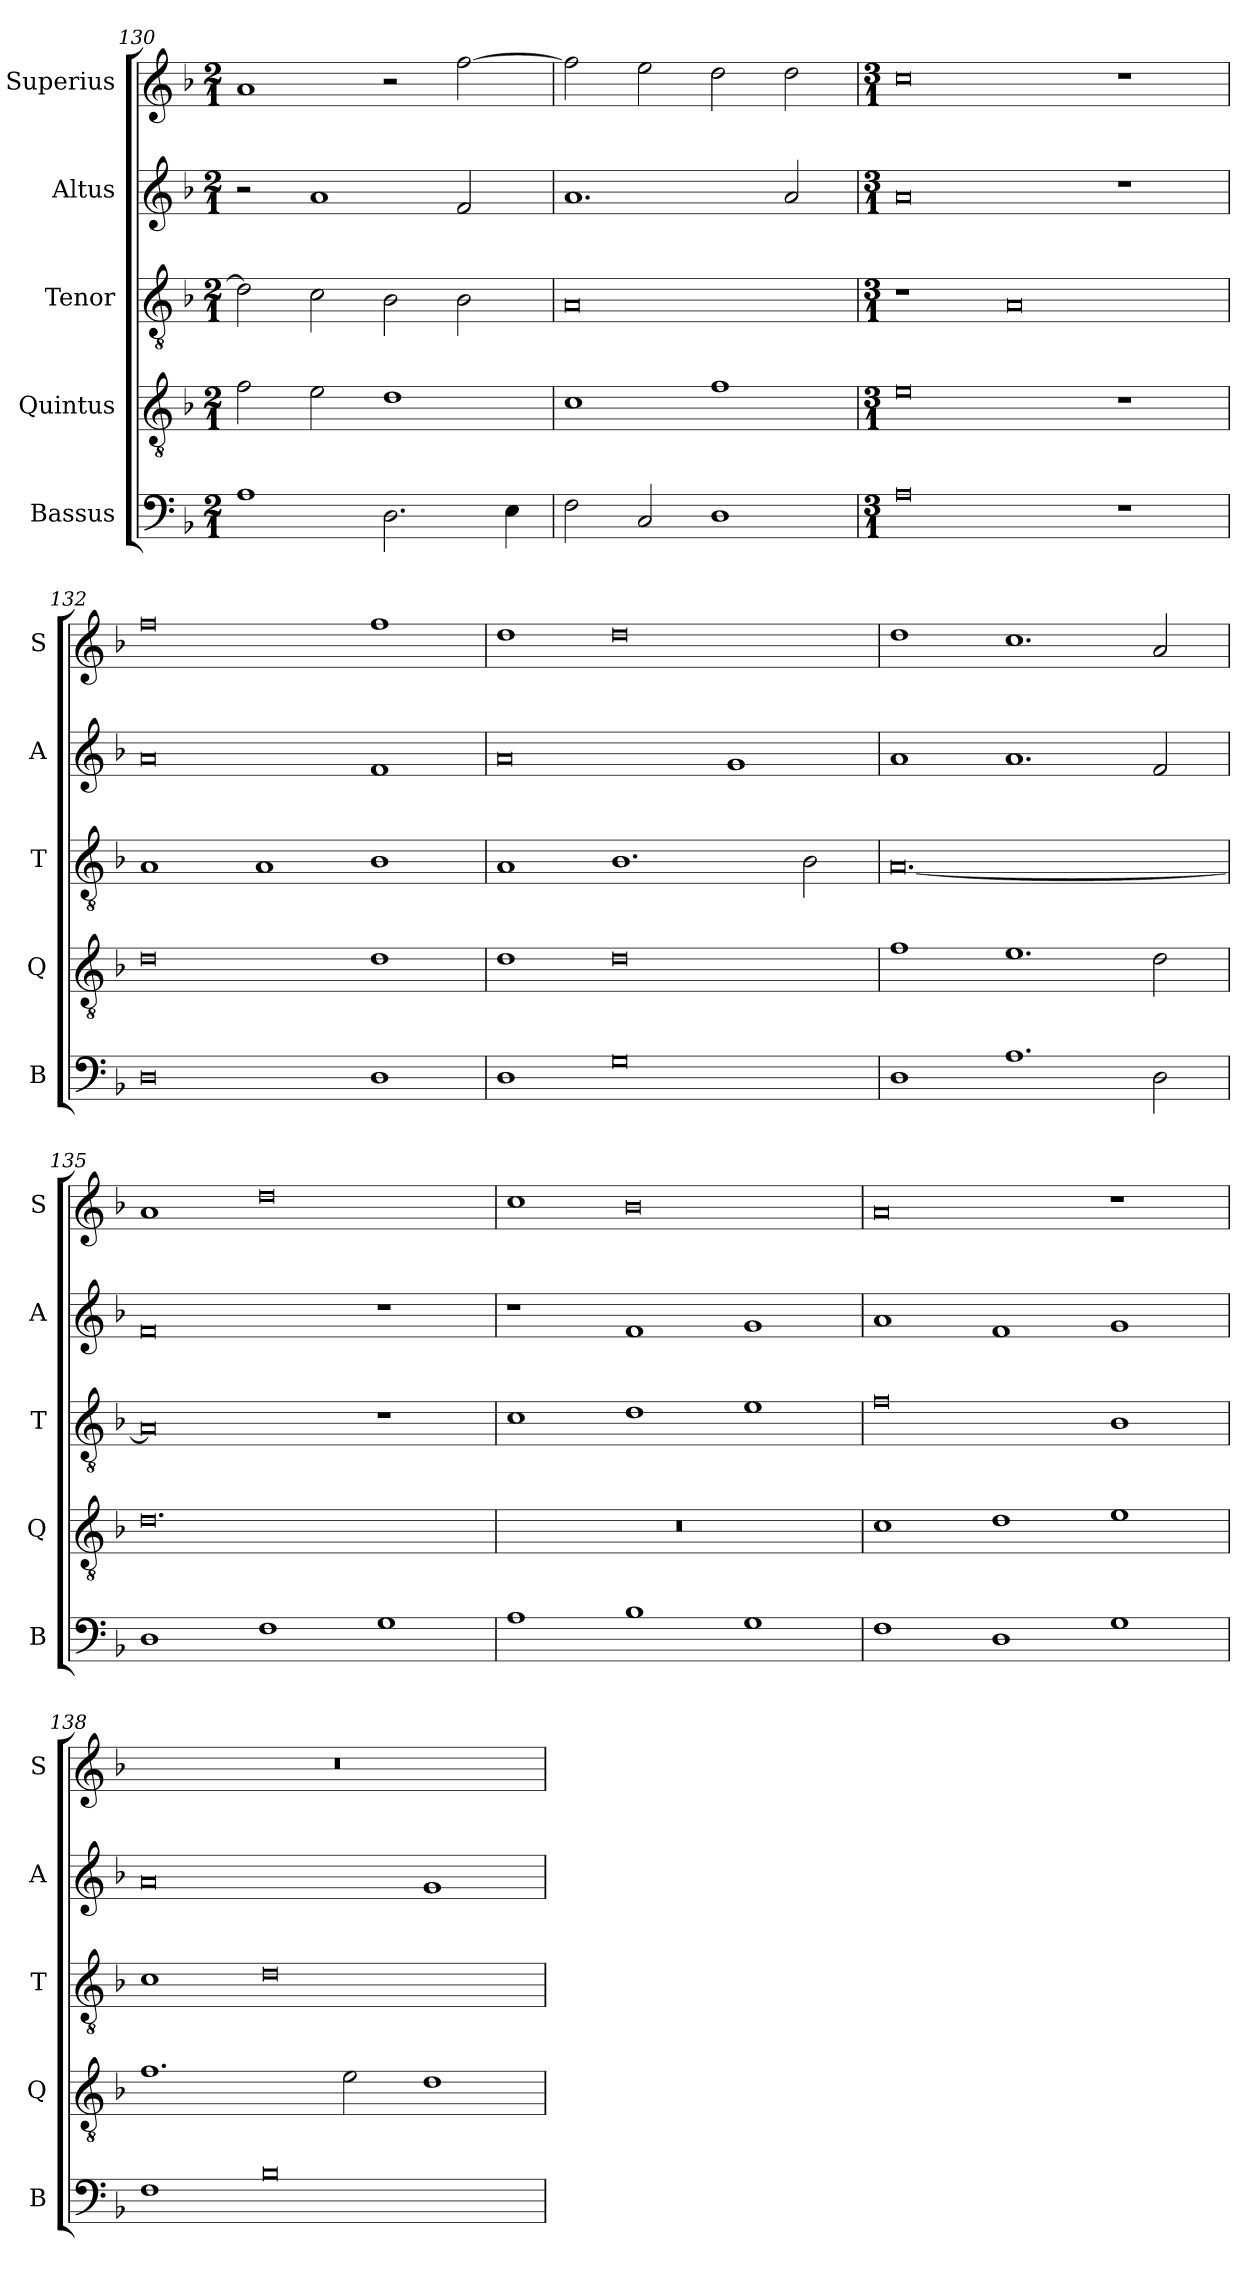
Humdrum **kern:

**kern	**kern	**kern	**kern	**kern
*part5	*part4	*part3	*part2	*part1
*staff5	*staff4	*staff3	*staff2	*staff1
*I"Bassus	*I"Quintus	*I"Tenor	*I"Altus	*I"Superius
*I'B	*I'Q	*I'T	*I'A	*I'S
*clefF4	*clefGv2	*clefGv2	*clefG2	*clefG2
*k[b-]	*k[b-]	*k[b-]	*k[b-]	*k[b-]
*M2/1	*M2/1	*M2/1	*M2/1	*M2/1
=130	=130	=130	=130	=130
1A	2f	2d]	2r	1a
.	2e	2c	1a	.
2.D	1d	2B-	.	2r
.	.	2B-	2f	[2ff
4E	.	.	.	.
=131	=131	=131	=131	=131
2F	1c	0A	1.a	2ff]
2C	.	.	.	2ee
1D	1f	.	.	2dd
.	.	.	2a	2dd
=	=	=	=	=
*M3/1	*M3/1	*M3/1	*M3/1	*M3/1
0A	0e	1r	0a	0cc
.	.	0A	.	.
1r	1r	.	1r	1r
=132	=132	=132	=132	=132
0D	0d	1A	0a	0ff
.	.	1A	.	.
1D	1d	1B-	1f	1ff
=133	=133	=133	=133	=133
1D	1d	1A	0a	1dd
0G	0d	1.B-	.	0dd
.	.	.	1g	.
.	.	2B-	.	.
=134	=134	=134	=134	=134
1D	1f	[0.A	1a	1dd
1.A	1.e	.	1.a	1.cc
2D	2d	.	2f	2a
=135	=135	=135	=135	=135
1D	0.d	0A]	0f	1a
1F	.	.	.	0dd
1G	.	1r	1r	.
=136	=136	=136	=136	=136
1A	0.r	1c	1r	1cc
1B-	.	1d	1f	0b-
1G	.	1e	1g	.
=137	=137	=137	=137	=137
1F	1c	0f	1a	0a
1D	1d	.	1f	.
1G	1e	1B-	1g	1r
=138	=138	=138	=138	=138
1F	1.f	1c	0a	0.r
0B-	.	0d	.	.
.	2e	.	.	.
.	1d	.	1g	.
=	=	=	=	=
*-	*-	*-	*-	*-
